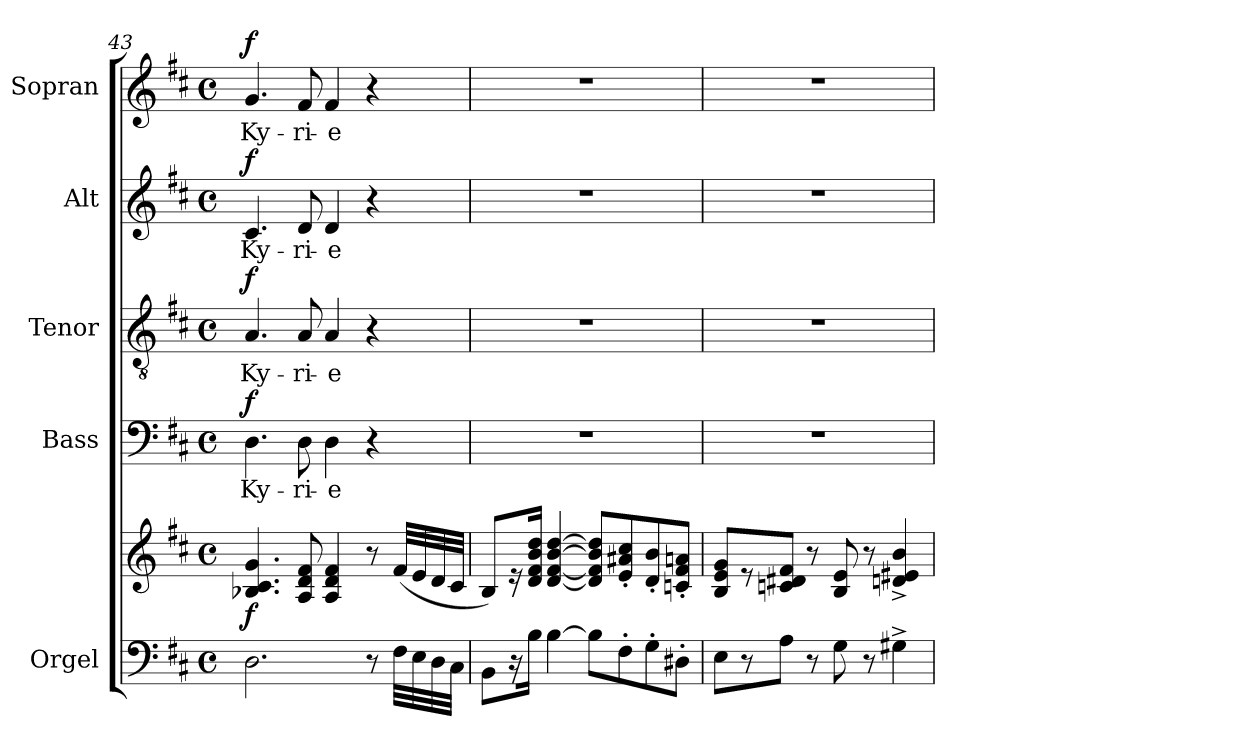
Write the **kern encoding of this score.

**kern	**kern	**dynam	**kern	**text	**dynam	**kern	**text	**dynam	**kern	**text	**dynam	**kern	**text	**dynam
*part5	*part5	*part5	*part4	*part4	*part4	*part3	*part3	*part3	*part2	*part2	*part2	*part1	*part1	*part1
*staff6	*staff5	*staff5/6	*staff4	*staff4	*staff4	*staff3	*staff3	*staff3	*staff2	*staff2	*staff2	*staff1	*staff1	*staff1
*I"Orgel	*	*	*I"Bass	*	*	*I"Tenor	*	*	*I"Alt	*	*	*I"Sopran	*	*
*I'Org.	*	*	*I'B.	*	*	*I'T.	*	*	*I'A.	*	*	*I'S.	*	*
*clefF4	*clefG2	*	*clefF4	*	*	*clefGv2	*	*	*clefG2	*	*	*clefG2	*	*
*k[f#c#]	*k[f#c#]	*	*k[f#c#]	*	*	*k[f#c#]	*	*	*k[f#c#]	*	*	*k[f#c#]	*	*
*D:	*D:	*	*D:	*	*	*D:	*	*	*D:	*	*	*D:	*	*
*M4/4	*M4/4	*	*M4/4	*	*	*M4/4	*	*	*M4/4	*	*	*M4/4	*	*
*met(c)	*met(c)	*	*met(c)	*	*	*met(c)	*	*	*met(c)	*	*	*met(c)	*	*
=43	=43	=43	=43	=43	=43	=43	=43	=43	=43	=43	=43	=43	=43	=43
!	!	!LO:DY:b	!	!LO:LY:b	!LO:DY:a	!	!LO:LY:b	!LO:DY:a	!	!LO:LY:b	!LO:DY:a	!	!LO:LY:b	!LO:DY:a
2.D\	4.B-X/ 4.c#/ 4.g/	f	4.D\	Ky-	f	4.A/	Ky-	f	4.c#/	Ky-	f	4.g/	Ky-	f
!	!	!	!	!LO:LY:b	!	!	!LO:LY:b	!	!	!LO:LY:b	!	!	!LO:LY:b	!
.	8A/ 8d/ 8f#/	.	8D\	-ri-	.	8A/	-ri-	.	8d/	-ri-	.	8f#/	-ri-	.
!	!	!	!	!LO:LY:b	!	!	!LO:LY:b	!	!	!LO:LY:b	!	!	!LO:LY:b	!
.	4A/ 4d/ 4f#/	.	4D\	-e	.	4A/	-e	.	4d/	-e	.	4f#/	-e	.
8r	8r	.	4r	.	.	4r	.	.	4r	.	.	4r	.	.
32F#\LLL	(<32f#/LLL	.	.	.	.	.	.	.	.	.	.	.	.	.
32E\	32e/	.	.	.	.	.	.	.	.	.	.	.	.	.
32D\	32d/	.	.	.	.	.	.	.	.	.	.	.	.	.
32C#\JJJ	32c#/JJJ	.	.	.	.	.	.	.	.	.	.	.	.	.
!!LO:PB:g=z
=44	=44	=44	=44	=44	=44	=44	=44	=44	=44	=44	=44	=44	=44	=44
8BB\L	8B/L)	.	1r	.	.	1r	.	.	1r	.	.	1r	.	.
16r	16r	.	.	.	.	.	.	.	.	.	.	.	.	.
16B\Jk	16d/ 16f#/ 16b/ 16dd/Jk	.	.	.	.	.	.	.	.	.	.	.	.	.
[4B\	[4d/ [4f#/ [4b/ [4dd/	.	.	.	.	.	.	.	.	.	.	.	.	.
8B\L]	8d/] 8f#/] 8b/] 8dd/]L	.	.	.	.	.	.	.	.	.	.	.	.	.
8F#'>\	8e/'< 8a#X/'< 8cc#/'<	.	.	.	.	.	.	.	.	.	.	.	.	.
8G'>\	8d/'< 8b/'<	.	.	.	.	.	.	.	.	.	.	.	.	.
8D#X'>\J	8cn/'< 8f#/'< 8an/'<J	.	.	.	.	.	.	.	.	.	.	.	.	.
=45	=45	=45	=45	=45	=45	=45	=45	=45	=45	=45	=45	=45	=45	=45
8E\L	8B/ 8e/ 8g/L	.	1r	.	.	1r	.	.	1r	.	.	1r	.	.
8r	8r	.	.	.	.	.	.	.	.	.	.	.	.	.
8A\J	8cn/ 8d#X/ 8f#/J	.	.	.	.	.	.	.	.	.	.	.	.	.
8r	8r	.	.	.	.	.	.	.	.	.	.	.	.	.
8G\	8B/ 8e/	.	.	.	.	.	.	.	.	.	.	.	.	.
8r	8r	.	.	.	.	.	.	.	.	.	.	.	.	.
4G#X^>\	4dn/^< 4e#X/^< 4b/^<	.	.	.	.	.	.	.	.	.	.	.	.	.
=	=	=	=	=	=	=	=	=	=	=	=	=	=	=
*-	*-	*-	*-	*-	*-	*-	*-	*-	*-	*-	*-	*-	*-	*-
